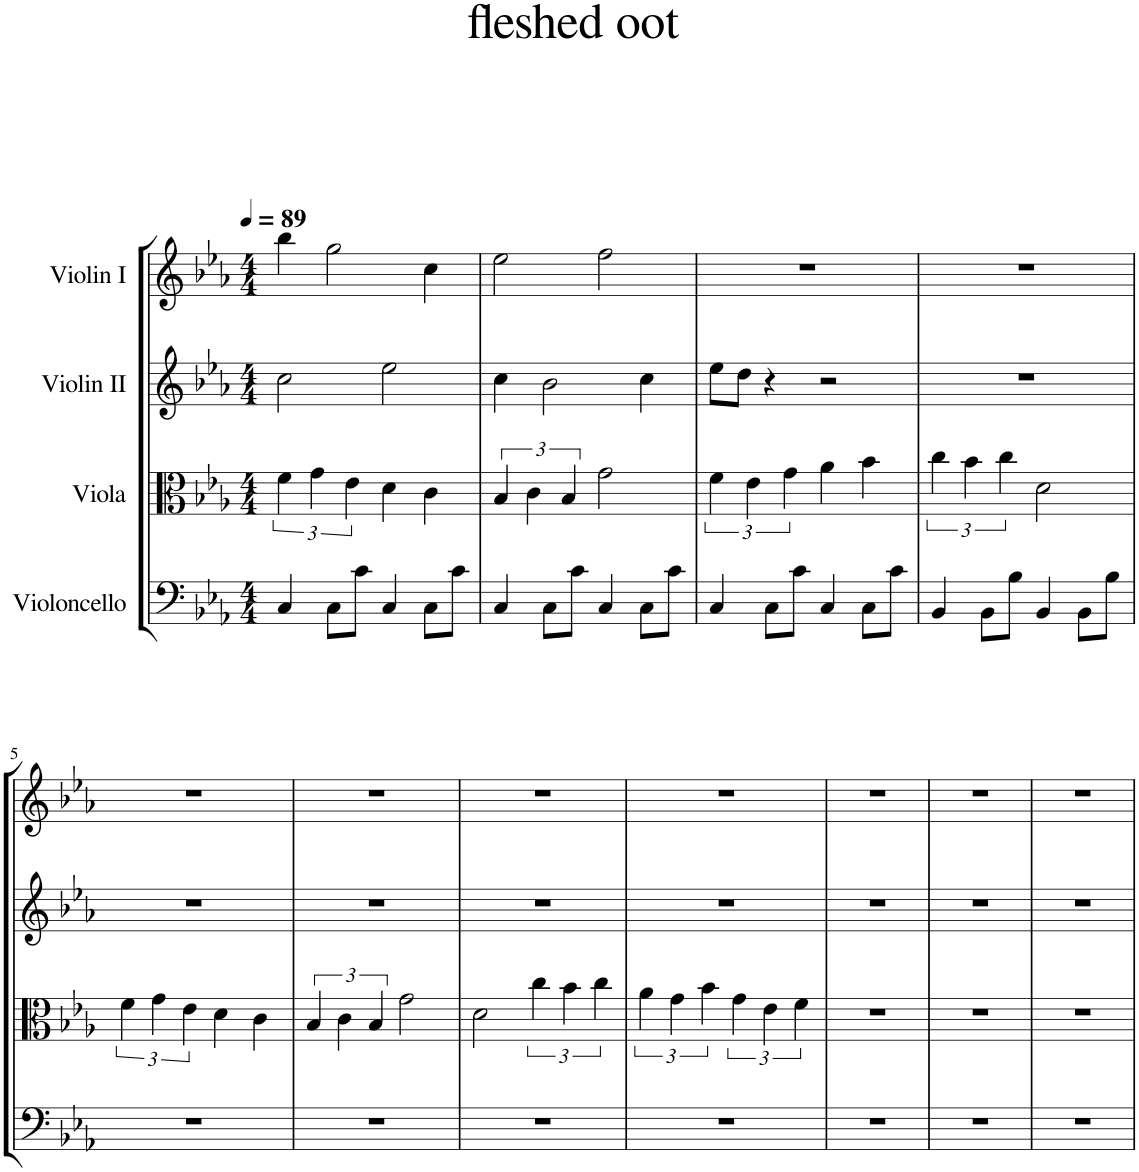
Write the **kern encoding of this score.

**kern	**kern	**kern	**kern
*part4	*part3	*part2	*part1
*staff4	*staff3	*staff2	*staff1
*I"Violoncello	*I"Viola	*I"Violin II	*I"Violin I
*I'Vc	*I'Vla	*I'Vln	*I'Vln
*clefF4	*clefC3	*clefG2	*clefG2
*k[b-e-a-]	*k[b-e-a-]	*k[b-e-a-]	*k[b-e-a-]
*M4/4	*M4/4	*M4/4	*M4/4
*MM89	*MM89	*MM89	*MM89
=1	=1	=1	=1
4C/	6f\	2cc\	4bb-\
.	6g\	.	.
8C\L	.	.	2gg\
.	6e-\	.	.
8c\J	.	.	.
4C/	4d\	2ee-\	.
8C\L	4c\	.	4cc\
8c\J	.	.	.
=2	=2	=2	=2
4C/	6B-/	4cc\	2ee-\
.	6c\	.	.
8C\L	.	2b-\	.
.	6B-/	.	.
8c\J	.	.	.
4C/	2g\	.	2ff\
8C\L	.	4cc\	.
8c\J	.	.	.
=3	=3	=3	=3
4C/	6f\	8ee-\L	1r
.	.	8dd\J	.
.	6e-\	.	.
8C\L	.	4r	.
.	6g\	.	.
8c\J	.	.	.
4C/	4a-\	2r	.
8C\L	4b-\	.	.
8c\J	.	.	.
=4	=4	=4	=4
4BB-/	6cc\	1r	1r
.	6b-\	.	.
8BB-\L	.	.	.
.	6cc\	.	.
8B-\J	.	.	.
4BB-/	2d\	.	.
8BB-\L	.	.	.
8B-\J	.	.	.
!!LO:LB:g=z
=5	=5	=5	=5
1r	6f\	1r	1r
.	6g\	.	.
.	6e-\	.	.
.	4d\	.	.
.	4c\	.	.
=6	=6	=6	=6
1r	6B-/	1r	1r
.	6c\	.	.
.	6B-/	.	.
.	2g\	.	.
=7	=7	=7	=7
1r	2d\	1r	1r
.	6cc\	.	.
.	6b-\	.	.
.	6cc\	.	.
=8	=8	=8	=8
1r	6a-\	1r	1r
.	6g\	.	.
.	6b-\	.	.
.	6g\	.	.
.	6e-\	.	.
.	6f\	.	.
=9	=9	=9	=9
1r	1r	1r	1r
=10	=10	=10	=10
1r	1r	1r	1r
=11	=11	=11	=11
1r	1r	1r	1r
=	=	=	=
*-	*-	*-	*-
